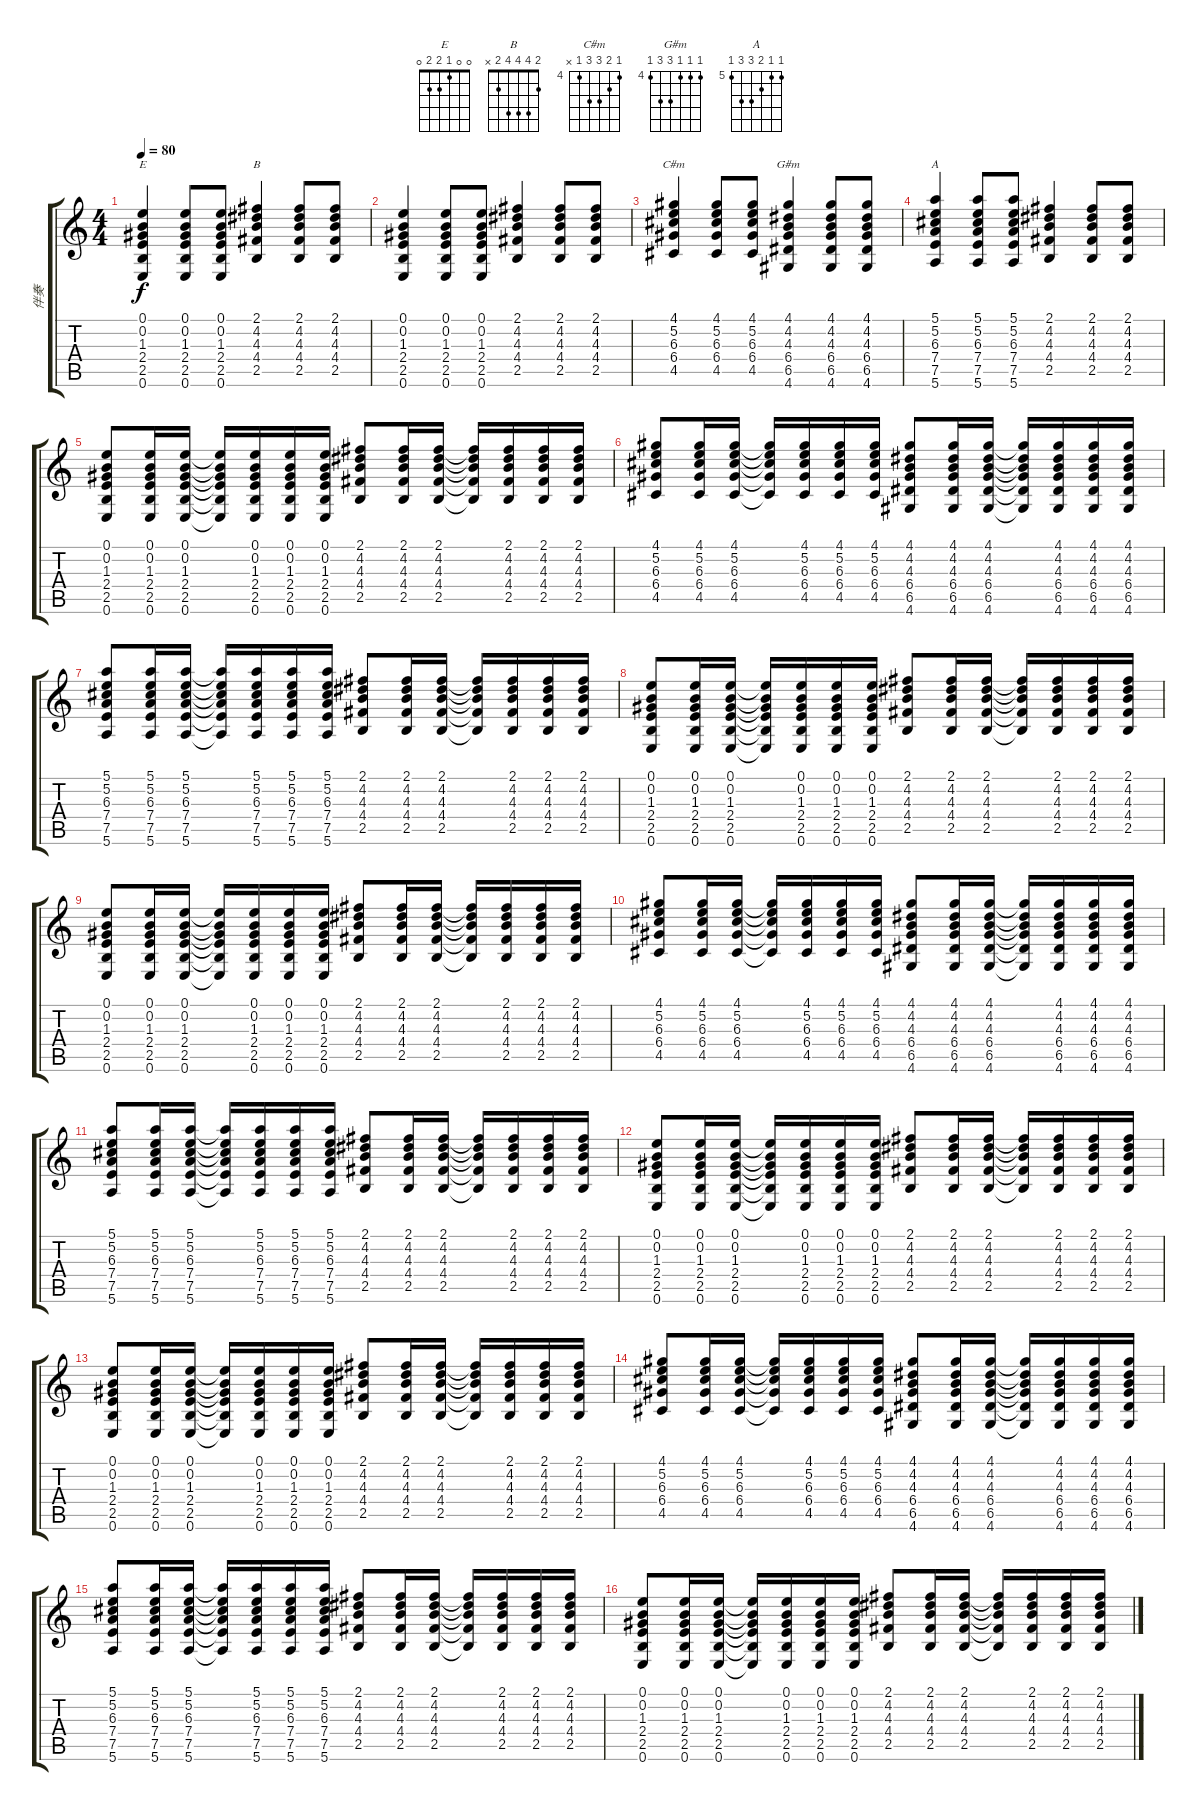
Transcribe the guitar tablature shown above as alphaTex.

\track ("伴奏" "伴奏") {instrument acousticguitarsteel}
\staff {score tabs}
\tuning (E4 B3 G3 D3 A2 E2) {hide}
\chord ("E" 0 0 1 2 2 0)
\chord ("B" 2 4 4 4 2 x)
\chord ("C#m" 4 5 6 6 4 x) {firstfret 4}
\chord ("G#m" 4 4 4 6 6 4) {firstfret 4}
\chord ("A" 5 5 6 7 7 5) {firstfret 5}
\ts (4 4)
\tempo 80
\clef g2
\ks c
(0.1 0.2 1.3 2.4 2.5 0.6).4{ch "E" dy f} (0.1 0.2 1.3 2.4 2.5 0.6).8 (0.1 0.2 1.3 2.4 2.5 0.6).8 (2.1 4.2 4.3 4.4 2.5).4{ch "B"} (2.1 4.2 4.3 4.4 2.5).8 (2.1 4.2 4.3 4.4 2.5).8 |
(0.1 0.2 1.3 2.4 2.5 0.6).4 (0.1 0.2 1.3 2.4 2.5 0.6).8 (0.1 0.2 1.3 2.4 2.5 0.6).8 (2.1 4.2 4.3 4.4 2.5).4 (2.1 4.2 4.3 4.4 2.5).8 (2.1 4.2 4.3 4.4 2.5).8 |
(4.1 5.2 6.3 6.4 4.5).4{ch "C#m"} (4.1 5.2 6.3 6.4 4.5).8 (4.1 5.2 6.3 6.4 4.5).8 (4.1 4.2 4.3 6.4 6.5 4.6).4{ch "G#m"} (4.1 4.2 4.3 6.4 6.5 4.6).8 (4.1 4.2 4.3 6.4 6.5 4.6).8 |
(5.1 5.2 6.3 7.4 7.5 5.6).4{ch "A"} (5.1 5.2 6.3 7.4 7.5 5.6).8 (5.1 5.2 6.3 7.4 7.5 5.6).8 (2.1 4.2 4.3 4.4 2.5).4 (2.1 4.2 4.3 4.4 2.5).8 (2.1 4.2 4.3 4.4 2.5).8 |
(0.1 0.2 1.3 2.4 2.5 0.6).8 (0.1 0.2 1.3 2.4 2.5 0.6).16 (0.1 0.2 1.3 2.4 2.5 0.6).16 (0.1{t} 0.2{t} 1.3{t} 2.4{t} 2.5{t} 0.6{t}).16 (0.1 0.2 1.3 2.4 2.5 0.6).16 (0.1 0.2 1.3 2.4 2.5 0.6).16 (0.1 0.2 1.3 2.4 2.5 0.6).16 (2.1 4.2 4.3 4.4 2.5).8 (2.1 4.2 4.3 4.4 2.5).16 (2.1 4.2 4.3 4.4 2.5).16 (2.1{t} 4.2{t} 4.3{t} 4.4{t} 2.5{t}).16 (2.1 4.2 4.3 4.4 2.5).16 (2.1 4.2 4.3 4.4 2.5).16 (2.1 4.2 4.3 4.4 2.5).16 |
(4.1 5.2 6.3 6.4 4.5).8 (4.1 5.2 6.3 6.4 4.5).16 (4.1 5.2 6.3 6.4 4.5).16 (4.1{t} 5.2{t} 6.3{t} 6.4{t} 4.5{t}).16 (4.1 5.2 6.3 6.4 4.5).16 (4.1 5.2 6.3 6.4 4.5).16 (4.1 5.2 6.3 6.4 4.5).16 (4.1 4.2 4.3 6.4 6.5 4.6).8 (4.1 4.2 4.3 6.4 6.5 4.6).16 (4.1 4.2 4.3 6.4 6.5 4.6).16 (4.1{t} 4.2{t} 4.3{t} 6.4{t} 6.5{t} 4.6{t}).16 (4.1 4.2 4.3 6.4 6.5 4.6).16 (4.1 4.2 4.3 6.4 6.5 4.6).16 (4.1 4.2 4.3 6.4 6.5 4.6).16 |
(5.1 5.2 6.3 7.4 7.5 5.6).8 (5.1 5.2 6.3 7.4 7.5 5.6).16 (5.1 5.2 6.3 7.4 7.5 5.6).16 (5.1{t} 5.2{t} 6.3{t} 7.4{t} 7.5{t} 5.6{t}).16 (5.1 5.2 6.3 7.4 7.5 5.6).16 (5.1 5.2 6.3 7.4 7.5 5.6).16 (5.1 5.2 6.3 7.4 7.5 5.6).16 (2.1 4.2 4.3 4.4 2.5).8 (2.1 4.2 4.3 4.4 2.5).16 (2.1 4.2 4.3 4.4 2.5).16 (2.1{t} 4.2{t} 4.3{t} 4.4{t} 2.5{t}).16 (2.1 4.2 4.3 4.4 2.5).16 (2.1 4.2 4.3 4.4 2.5).16 (2.1 4.2 4.3 4.4 2.5).16 |
(0.1 0.2 1.3 2.4 2.5 0.6).8 (0.1 0.2 1.3 2.4 2.5 0.6).16 (0.1 0.2 1.3 2.4 2.5 0.6).16 (0.1{t} 0.2{t} 1.3{t} 2.4{t} 2.5{t} 0.6{t}).16 (0.1 0.2 1.3 2.4 2.5 0.6).16 (0.1 0.2 1.3 2.4 2.5 0.6).16 (0.1 0.2 1.3 2.4 2.5 0.6).16 (2.1 4.2 4.3 4.4 2.5).8 (2.1 4.2 4.3 4.4 2.5).16 (2.1 4.2 4.3 4.4 2.5).16 (2.1{t} 4.2{t} 4.3{t} 4.4{t} 2.5{t}).16 (2.1 4.2 4.3 4.4 2.5).16 (2.1 4.2 4.3 4.4 2.5).16 (2.1 4.2 4.3 4.4 2.5).16 |
(0.1 0.2 1.3 2.4 2.5 0.6).8 (0.1 0.2 1.3 2.4 2.5 0.6).16 (0.1 0.2 1.3 2.4 2.5 0.6).16 (0.1{t} 0.2{t} 1.3{t} 2.4{t} 2.5{t} 0.6{t}).16 (0.1 0.2 1.3 2.4 2.5 0.6).16 (0.1 0.2 1.3 2.4 2.5 0.6).16 (0.1 0.2 1.3 2.4 2.5 0.6).16 (2.1 4.2 4.3 4.4 2.5).8 (2.1 4.2 4.3 4.4 2.5).16 (2.1 4.2 4.3 4.4 2.5).16 (2.1{t} 4.2{t} 4.3{t} 4.4{t} 2.5{t}).16 (2.1 4.2 4.3 4.4 2.5).16 (2.1 4.2 4.3 4.4 2.5).16 (2.1 4.2 4.3 4.4 2.5).16 |
(4.1 5.2 6.3 6.4 4.5).8 (4.1 5.2 6.3 6.4 4.5).16 (4.1 5.2 6.3 6.4 4.5).16 (4.1{t} 5.2{t} 6.3{t} 6.4{t} 4.5{t}).16 (4.1 5.2 6.3 6.4 4.5).16 (4.1 5.2 6.3 6.4 4.5).16 (4.1 5.2 6.3 6.4 4.5).16 (4.1 4.2 4.3 6.4 6.5 4.6).8 (4.1 4.2 4.3 6.4 6.5 4.6).16 (4.1 4.2 4.3 6.4 6.5 4.6).16 (4.1{t} 4.2{t} 4.3{t} 6.4{t} 6.5{t} 4.6{t}).16 (4.1 4.2 4.3 6.4 6.5 4.6).16 (4.1 4.2 4.3 6.4 6.5 4.6).16 (4.1 4.2 4.3 6.4 6.5 4.6).16 |
(5.1 5.2 6.3 7.4 7.5 5.6).8 (5.1 5.2 6.3 7.4 7.5 5.6).16 (5.1 5.2 6.3 7.4 7.5 5.6).16 (5.1{t} 5.2{t} 6.3{t} 7.4{t} 7.5{t} 5.6{t}).16 (5.1 5.2 6.3 7.4 7.5 5.6).16 (5.1 5.2 6.3 7.4 7.5 5.6).16 (5.1 5.2 6.3 7.4 7.5 5.6).16 (2.1 4.2 4.3 4.4 2.5).8 (2.1 4.2 4.3 4.4 2.5).16 (2.1 4.2 4.3 4.4 2.5).16 (2.1{t} 4.2{t} 4.3{t} 4.4{t} 2.5{t}).16 (2.1 4.2 4.3 4.4 2.5).16 (2.1 4.2 4.3 4.4 2.5).16 (2.1 4.2 4.3 4.4 2.5).16 |
(0.1 0.2 1.3 2.4 2.5 0.6).8 (0.1 0.2 1.3 2.4 2.5 0.6).16 (0.1 0.2 1.3 2.4 2.5 0.6).16 (0.1{t} 0.2{t} 1.3{t} 2.4{t} 2.5{t} 0.6{t}).16 (0.1 0.2 1.3 2.4 2.5 0.6).16 (0.1 0.2 1.3 2.4 2.5 0.6).16 (0.1 0.2 1.3 2.4 2.5 0.6).16 (2.1 4.2 4.3 4.4 2.5).8 (2.1 4.2 4.3 4.4 2.5).16 (2.1 4.2 4.3 4.4 2.5).16 (2.1{t} 4.2{t} 4.3{t} 4.4{t} 2.5{t}).16 (2.1 4.2 4.3 4.4 2.5).16 (2.1 4.2 4.3 4.4 2.5).16 (2.1 4.2 4.3 4.4 2.5).16 |
(0.1 0.2 1.3 2.4 2.5 0.6).8 (0.1 0.2 1.3 2.4 2.5 0.6).16 (0.1 0.2 1.3 2.4 2.5 0.6).16 (0.1{t} 0.2{t} 1.3{t} 2.4{t} 2.5{t} 0.6{t}).16 (0.1 0.2 1.3 2.4 2.5 0.6).16 (0.1 0.2 1.3 2.4 2.5 0.6).16 (0.1 0.2 1.3 2.4 2.5 0.6).16 (2.1 4.2 4.3 4.4 2.5).8 (2.1 4.2 4.3 4.4 2.5).16 (2.1 4.2 4.3 4.4 2.5).16 (2.1{t} 4.2{t} 4.3{t} 4.4{t} 2.5{t}).16 (2.1 4.2 4.3 4.4 2.5).16 (2.1 4.2 4.3 4.4 2.5).16 (2.1 4.2 4.3 4.4 2.5).16 |
(4.1 5.2 6.3 6.4 4.5).8 (4.1 5.2 6.3 6.4 4.5).16 (4.1 5.2 6.3 6.4 4.5).16 (4.1{t} 5.2{t} 6.3{t} 6.4{t} 4.5{t}).16 (4.1 5.2 6.3 6.4 4.5).16 (4.1 5.2 6.3 6.4 4.5).16 (4.1 5.2 6.3 6.4 4.5).16 (4.1 4.2 4.3 6.4 6.5 4.6).8 (4.1 4.2 4.3 6.4 6.5 4.6).16 (4.1 4.2 4.3 6.4 6.5 4.6).16 (4.1{t} 4.2{t} 4.3{t} 6.4{t} 6.5{t} 4.6{t}).16 (4.1 4.2 4.3 6.4 6.5 4.6).16 (4.1 4.2 4.3 6.4 6.5 4.6).16 (4.1 4.2 4.3 6.4 6.5 4.6).16 |
(5.1 5.2 6.3 7.4 7.5 5.6).8 (5.1 5.2 6.3 7.4 7.5 5.6).16 (5.1 5.2 6.3 7.4 7.5 5.6).16 (5.1{t} 5.2{t} 6.3{t} 7.4{t} 7.5{t} 5.6{t}).16 (5.1 5.2 6.3 7.4 7.5 5.6).16 (5.1 5.2 6.3 7.4 7.5 5.6).16 (5.1 5.2 6.3 7.4 7.5 5.6).16 (2.1 4.2 4.3 4.4 2.5).8 (2.1 4.2 4.3 4.4 2.5).16 (2.1 4.2 4.3 4.4 2.5).16 (2.1{t} 4.2{t} 4.3{t} 4.4{t} 2.5{t}).16 (2.1 4.2 4.3 4.4 2.5).16 (2.1 4.2 4.3 4.4 2.5).16 (2.1 4.2 4.3 4.4 2.5).16 |
(0.1 0.2 1.3 2.4 2.5 0.6).8 (0.1 0.2 1.3 2.4 2.5 0.6).16 (0.1 0.2 1.3 2.4 2.5 0.6).16 (0.1{t} 0.2{t} 1.3{t} 2.4{t} 2.5{t} 0.6{t}).16 (0.1 0.2 1.3 2.4 2.5 0.6).16 (0.1 0.2 1.3 2.4 2.5 0.6).16 (0.1 0.2 1.3 2.4 2.5 0.6).16 (2.1 4.2 4.3 4.4 2.5).8 (2.1 4.2 4.3 4.4 2.5).16 (2.1 4.2 4.3 4.4 2.5).16 (2.1{t} 4.2{t} 4.3{t} 4.4{t} 2.5{t}).16 (2.1 4.2 4.3 4.4 2.5).16 (2.1 4.2 4.3 4.4 2.5).16 (2.1 4.2 4.3 4.4 2.5).16
